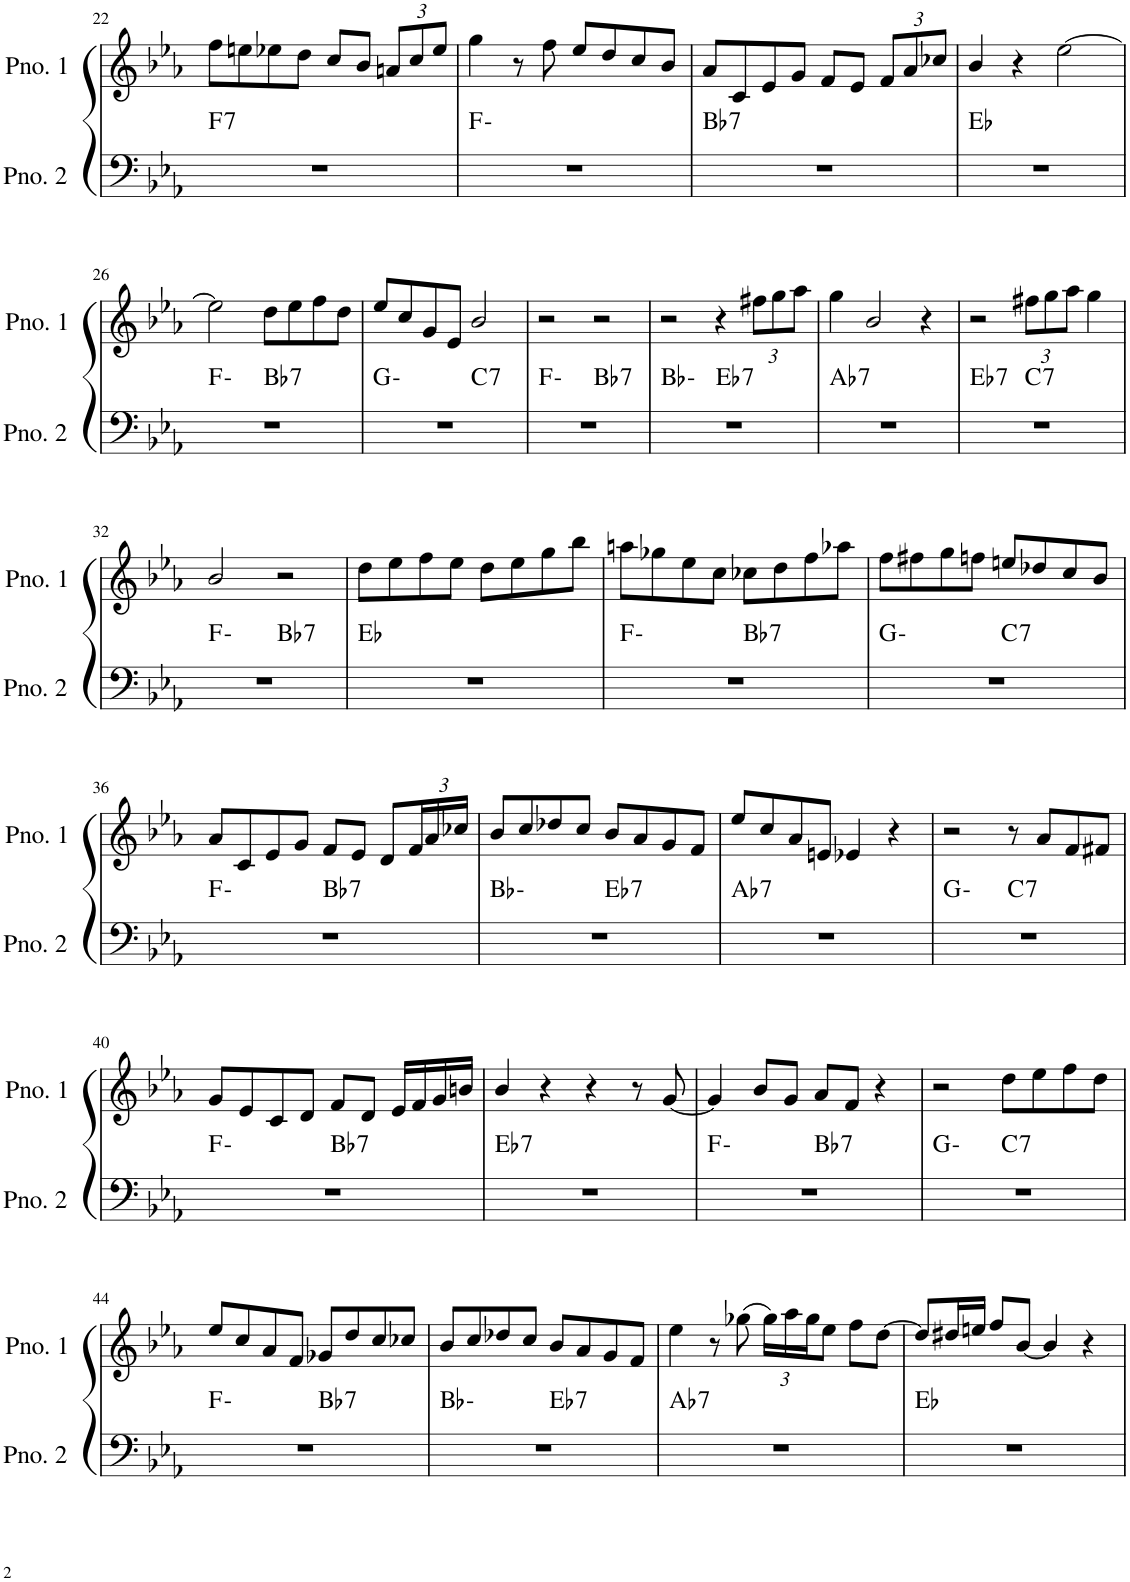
**kern	**harte	**kern
*part2	*part2	*part1
*staff2	*	*staff1
*I"ピアノ 2	*	*I"ピアノ 1
!!LO:PB:g=z
*clefF4	*	*clefG2
*k[b-e-a-]	*	*k[b-e-a-]
*M4/4	*	*M4/4
=22	=22	=22
!	!LO:H:kt=7	!
1r	F:7	8ff\L
.	.	8een\
.	.	8ee-X\
.	.	8dd\J
.	.	8cc/L
.	.	8b-/J
*	*	*Xbrackettup
.	.	12an/L
.	.	12cc/
.	.	12ee-/J
=23	=23	=23
1r	F:min	4gg\
.	.	8r
.	.	8ff\
.	.	8ee-/L
.	.	8dd/
.	.	8cc/
.	.	8b-/J
=24	=24	=24
!	!LO:H:kt=7	!
1r	Bb:7	8a-/L
.	.	8c/
.	.	8e-/
.	.	8g/J
.	.	8f/L
.	.	8e-/J
.	.	12f/L
.	.	12a-/
.	.	12cc-X/J
=25	=25	=25
1r	Eb:maj	4b-/
.	.	4r
.	.	[2ee-\
!!LO:LB:g=z
=26	=26	=26
*^	*	*
1r	2ryy	F:min	2ee-\]
!	!	!LO:H:kt=7	!
.	2ryy	Bb:7	8dd\L
.	.	.	8ee-\
.	.	.	8ff\
.	.	.	8dd\J
=27	=27	=27	=27
1r	2ryy	G:min	8ee-/L
.	.	.	8cc/
.	.	.	8g/
.	.	.	8e-/J
!	!	!LO:H:kt=7	!
.	2ryy	C:7	2b-/
=28	=28	=28	=28
1r	2ryy	F:min	2r
!	!	!LO:H:kt=7	!
.	2ryy	Bb:7	2r
=29	=29	=29	=29
1r	2ryy	Bb:min	2r
!	!	!LO:H:kt=7	!
.	2ryy	Eb:7	4r
.	.	.	12ff#X\L
.	.	.	12gg\
.	.	.	12aa-\J
=30	=30	=30	=30
!	!	!LO:H:kt=7	!
*v	*v	*	*
1r	Ab:7	4gg\
.	.	2b-/
.	.	4r
=31	=31	=31
!	!LO:H:kt=7	!
*^	*	*
1r	2ryy	Eb:7	2r
!	!	!LO:H:kt=7	!
.	2ryy	C:7	12ff#X\L
.	.	.	12gg\
.	.	.	12aa-\J
.	.	.	4gg\
!!LO:LB:g=z
=32	=32	=32	=32
1r	2ryy	F:min	2b-/
!	!	!LO:H:kt=7	!
.	2ryy	Bb:7	2r
*v	*v	*	*
=33	=33	=33
1r	Eb:maj	8dd\L
.	.	8ee-\
.	.	8ff\
.	.	8ee-\J
.	.	8dd\L
.	.	8ee-\
.	.	8gg\
.	.	8bb-\J
=34	=34	=34
*^	*	*
1r	2ryy	F:min	8aan\L
.	.	.	8gg-X\
.	.	.	8ee-\
.	.	.	8cc\J
!	!	!LO:H:kt=7	!
.	2ryy	Bb:7	8cc-X\L
.	.	.	8dd\
.	.	.	8ff\
.	.	.	8aa-X\J
=35	=35	=35	=35
1r	2ryy	G:min	8ff\L
.	.	.	8ff#X\
.	.	.	8gg\
.	.	.	8ffn\J
!	!	!LO:H:kt=7	!
.	2ryy	C:7	8een/L
.	.	.	8dd-X/
.	.	.	8cc/
.	.	.	8b-/J
!!LO:LB:g=z
=36	=36	=36	=36
1r	2ryy	F:min	8a-/L
.	.	.	8c/
.	.	.	8e-/
.	.	.	8g/J
!	!	!LO:H:kt=7	!
.	2ryy	Bb:7	8f/L
.	.	.	8e-/J
.	.	.	8d/L
.	.	.	24f/L
.	.	.	24a-/
.	.	.	24cc-X/JJ
=37	=37	=37	=37
1r	2ryy	Bb:min	8b-/L
.	.	.	8cc/
.	.	.	8dd-X/
.	.	.	8cc/J
!	!	!LO:H:kt=7	!
.	2ryy	Eb:7	8b-/L
.	.	.	8a-/
.	.	.	8g/
.	.	.	8f/J
=38	=38	=38	=38
!	!	!LO:H:kt=7	!
*v	*v	*	*
1r	Ab:7	8ee-/L
.	.	8cc/
.	.	8a-/
.	.	8en/J
.	.	4e-X/
.	.	4r
=39	=39	=39
*^	*	*
1r	2ryy	G:min	2r
!	!	!LO:H:kt=7	!
.	2ryy	C:7	8r
.	.	.	8a-/L
.	.	.	8f/
.	.	.	8f#X/J
!!LO:LB:g=z
=40	=40	=40	=40
1r	2ryy	F:min	8g/L
.	.	.	8e-/
.	.	.	8c/
.	.	.	8d/J
!	!	!LO:H:kt=7	!
.	2ryy	Bb:7	8f/L
.	.	.	8d/J
.	.	.	16e-/LL
.	.	.	16f/
.	.	.	16g/
.	.	.	16bn/JJ
=41	=41	=41	=41
!	!	!LO:H:kt=7	!
*v	*v	*	*
1r	Eb:7	4b-/
.	.	4r
.	.	4r
.	.	8r
.	.	[8g/
=42	=42	=42
*^	*	*
1r	2ryy	F:min	4g/]
.	.	.	8b-/L
.	.	.	8g/J
!	!	!LO:H:kt=7	!
.	2ryy	Bb:7	8a-/L
.	.	.	8f/J
.	.	.	4r
=43	=43	=43	=43
1r	2ryy	G:min	2r
!	!	!LO:H:kt=7	!
.	2ryy	C:7	8dd\L
.	.	.	8ee-\
.	.	.	8ff\
.	.	.	8dd\J
!!LO:LB:g=z
=44	=44	=44	=44
1r	2ryy	F:min	8ee-/L
.	.	.	8cc/
.	.	.	8a-/
.	.	.	8f/J
!	!	!LO:H:kt=7	!
.	2ryy	Bb:7	8g-X/L
.	.	.	8dd/
.	.	.	8cc/
.	.	.	8cc-X/J
=45	=45	=45	=45
1r	2ryy	Bb:min	8b-/L
.	.	.	8cc/
.	.	.	8dd-X/
.	.	.	8cc/J
!	!	!LO:H:kt=7	!
.	2ryy	Eb:7	8b-/L
.	.	.	8a-/
.	.	.	8g/
.	.	.	8f/J
=46	=46	=46	=46
!	!	!LO:H:kt=7	!
*v	*v	*	*
1r	Ab:7	4ee-\
.	.	8r
.	.	(8gg-X\
.	.	24gg-\LL)
.	.	24aa-\
.	.	24gg-\J
.	.	8ee-\J
.	.	8ff\L
.	.	[8dd\J
=47	=47	=47
1r	Eb:maj	8dd/L]
.	.	16dd#X/L
.	.	16een/JJ
.	.	8ff/L
.	.	[8b-/J
.	.	4b-/]
.	.	4r
=	=	=
*-	*-	*-
